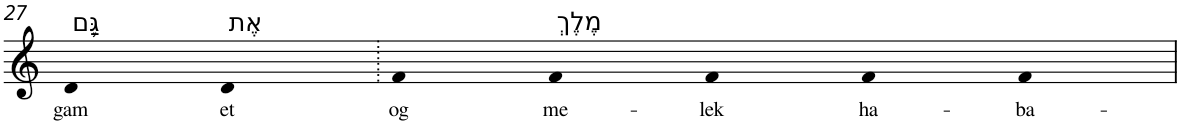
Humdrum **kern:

**kern	**text
*part1	*part1
*staff1	*staff1
*I"Piano	*
*I'Pno	*
!!LO:PB:g=z
*clefG2	*
*k[]	*
=27	=27
!LO:TX:a:t=גַּ֛ם	!
!	!LO:LY:b
4d	gam
!LO:TX:a:t=אֶת	!
!	!LO:LY:b
4d	et
=28.	=28.
!	!LO:LY:b
4f	og
!LO:TX:a:t=מֶלֶךְ	!
!	!LO:LY:b
4f	me-
!	!LO:LY:b
4f	-lek
!	!LO:LY:b
4f	ha-
!	!LO:LY:b
4f	-ba-
=	=
*-	*-
